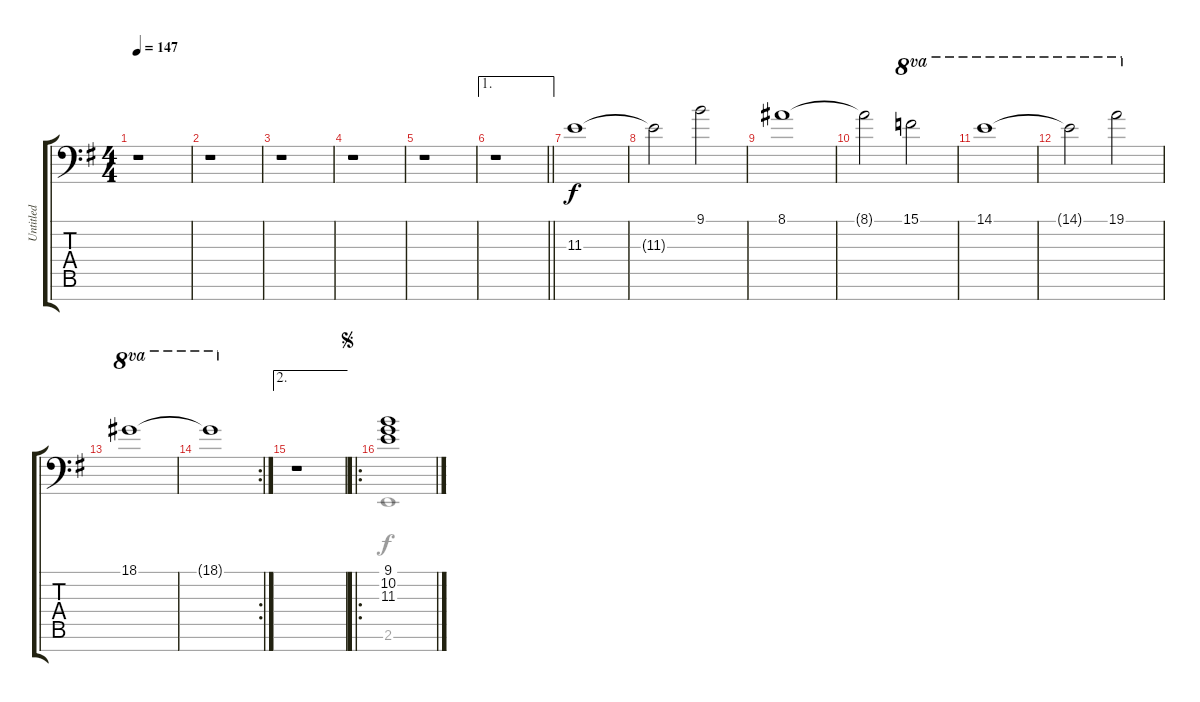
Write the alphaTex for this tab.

\track ("Untitled" "Untitled") {instrument lead2sawtooth}
\staff {score tabs}
\tuning (D4 A3 F3 C3 G2 D2 A1) {hide}
\voice
\ts (4 4)
\tempo 147
\clef f4
\ks g
r.1{dy f} |
r.1 |
r.1 |
r.1 |
r.1 |
\ae 1
\barLineRight lightlight
r.1 |
\section ("" " ")
11.3.1 |
11.3{t}.2 9.1.2 |
8.1.1 |
8.1{t}.2 15.1.2{ot 8va} |
14.1.1{ot 8va} |
14.1{t}.2{ot 8va} 19.1.2{ot 8va} |
18.1.1{ot 8va} |
\rc 2
18.1{t}.1{ot 8va} |
\ae 2
r.1 |
\ro
\jump segno
(9.1 10.2 11.3).1
\voice
\clef f4
\ottava regular
\simile none
\ks g
|
|
|
|
|
\barLineRight lightlight
|
|
|
|
|
|
|
|
|
|
2.6.1
